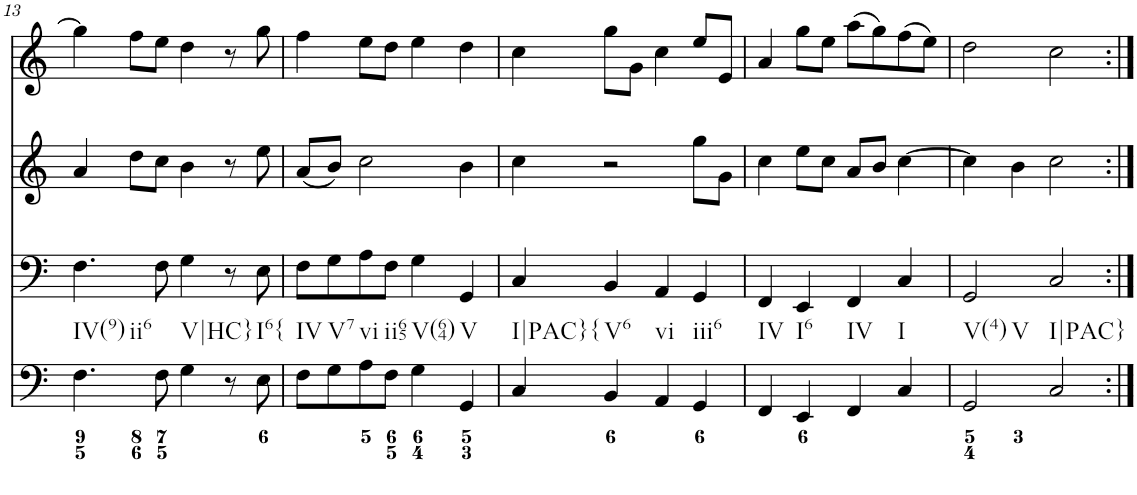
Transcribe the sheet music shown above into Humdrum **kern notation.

**kern	**kern	**kern	**kern
*part4	*part3	*part2	*part1
*staff4	*staff3	*staff2	*staff1
*I"Piano	*I"Piano	*I"Piano	*I"Piano
*I'Pno	*I'Pno	*I'Pno	*I'Pno
!!LO:PB:g=z
*clefF4	*clefF4	*clefG2	*clefG2
*k[]	*k[]	*k[]	*k[]
*M4/4	*M4/4	*M4/4	*M4/4
=13	=13	=13	=13
!LO:TX:b:t=IV(9)	!	!	!
!LO:TX:b:t=ii6	!	!	!
4.F\	4.F\	4a/	4gg\]
.	.	8dd\L	8ff\L
8F\	8F\	8cc\J	8ee\J
!LO:TX:b:t=V|HC}	!	!	!
4G\	4G\	4b\	4dd\
8r	8r	8r	8r
!LO:TX:b:t=I6{	!	!	!
8E\	8E\	8ee\	8gg\
=14	=14	=14	=14
!LO:TX:b:t=IV	!	!	!
8F\L	8F\L	(8a/L	4ff\
!LO:TX:b:t=V7	!	!	!
8G\	8G\	8b/J)	.
!LO:TX:b:t=vi	!	!	!
8A\	8A\	2cc\	8ee\L
!LO:TX:b:t=ii65	!	!	!
8F\J	8F\J	.	8dd\J
!LO:TX:b:t=V(64)	!	!	!
4G\	4G\	.	4ee\
!LO:TX:b:t=V	!	!	!
4GG/	4GG/	4b\	4dd\
=15	=15	=15	=15
!LO:TX:b:t=I|PAC}{	!	!	!
4C/	4C/	4cc\	4cc\
!LO:TX:b:t=V6	!	!	!
4BB/	4BB/	2r	8gg\L
.	.	.	8g\J
!LO:TX:b:t=vi	!	!	!
4AA/	4AA/	.	4cc\
!LO:TX:b:t=iii6	!	!	!
4GG/	4GG/	8gg\L	8ee/L
.	.	8g\J	8e/J
=16	=16	=16	=16
!LO:TX:b:t=IV	!	!	!
4FF/	4FF/	4cc\	4a/
!LO:TX:b:t=I6	!	!	!
4EE/	4EE/	8ee\L	8gg\L
.	.	8cc\J	8ee\J
!LO:TX:b:t=IV	!	!	!
4FF/	4FF/	8a/L	(8aa\L
.	.	8b/J	8gg\)
!LO:TX:b:t=I	!	!	!
4C/	4C/	[4cc\	(8ff\
.	.	.	8ee\J)
=17	=17	=17	=17
!LO:TX:b:t=V(4)	!	!	!
!LO:TX:b:t=V	!	!	!
2GG/	2GG/	4cc\]	2dd\
.	.	4b\	.
!LO:TX:b:t=I|PAC}	!	!	!
2C/	2C/	2cc\	2cc\
=:|!	=:|!	=:|!	=:|!
*-	*-	*-	*-
